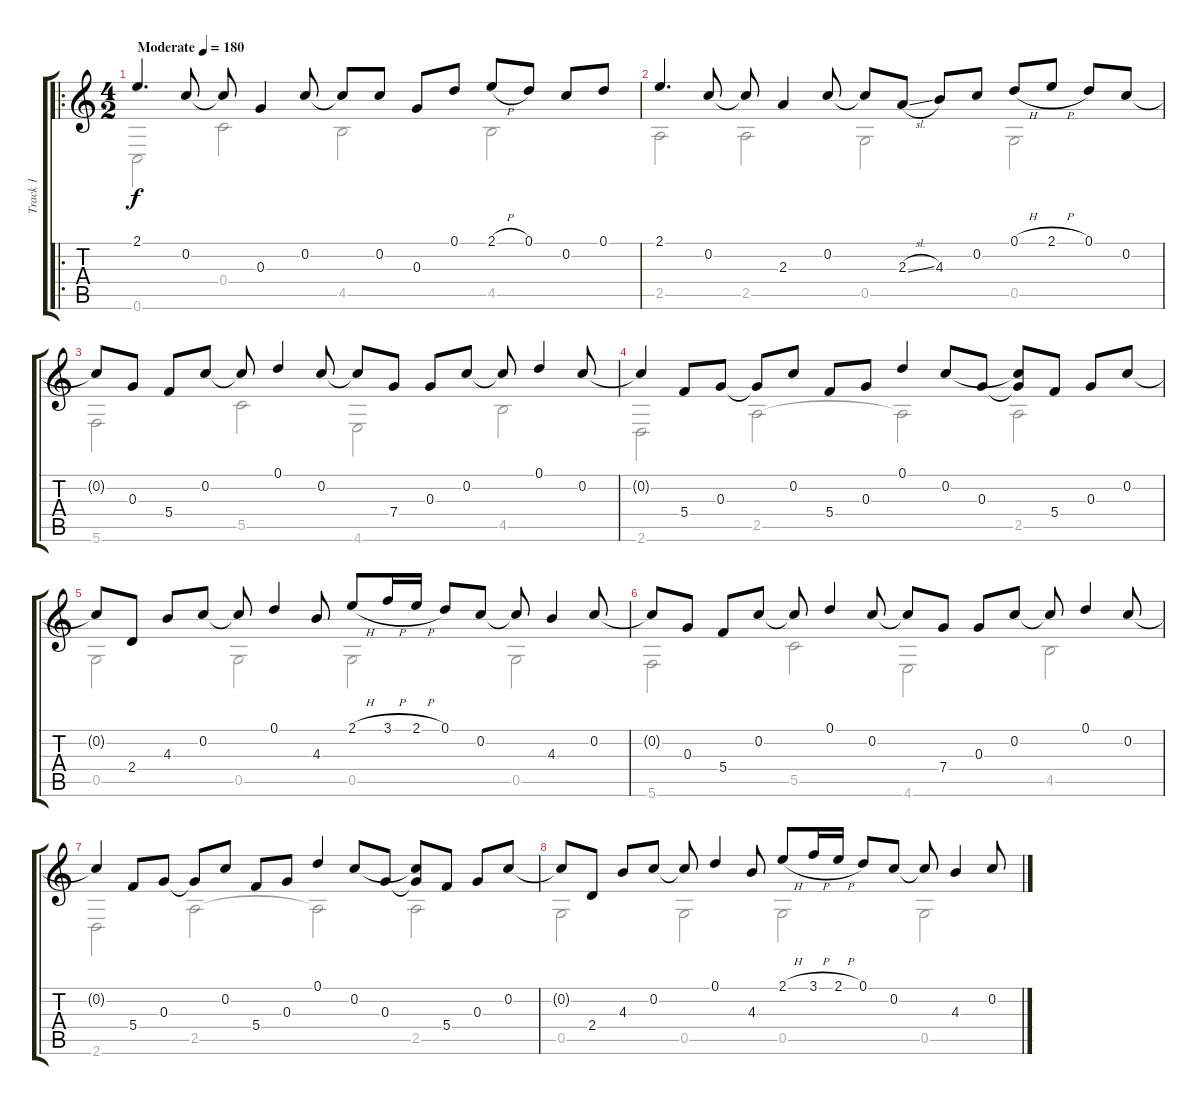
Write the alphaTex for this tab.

\track ("Track 1" "Track 1") {instrument acousticguitarnylon}
\staff {score tabs}
\tuning (D4 C4 G3 C3 G2 C2) {hide}
\voice
\ro
\ts (4 2)
\tempo (180 "Moderate")
\clef g2
\ks c
2.1.4{d dy f instrument acousticguitarnylon} 0.2.8 0.2{t}.8 0.3.4 0.2.8 0.2{t}.8 0.2.8 0.3.8 0.1.8 2.1{h}.8 0.1.8 0.2.8 0.1.8 |
2.1.4{d} 0.2.8 0.2{t}.8 2.3.4 0.2.8 0.2{t}.8 2.3{sl}.8 4.3.8 0.2.8 0.1{h}.8 2.1{h}.8 0.1.8 0.2.8 |
0.2{t}.8 0.3.8 5.4.8 0.2.8 0.2{t}.8 0.1.4 0.2.8 0.2{t}.8 7.4.8 0.3.8 0.2.8 0.2{t}.8 0.1.4 0.2.8 |
0.2{t}.4 5.4.8 0.3.8 0.3{t}.8 0.2.8 5.4.8 0.3.8 0.1.4 0.2.8 0.3.8 (0.2{t} 0.3{t}).8 5.4.8 0.3.8 0.2.8 |
0.2{t}.8 2.4.8 4.3.8 0.2.8 0.2{t}.8 0.1.4 4.3.8 2.1{h}.8 3.1{h}.16 2.1{h}.16 0.1.8 0.2.8 0.2{t}.8 4.3.4 0.2.8 |
0.2{t}.8 0.3.8 5.4.8 0.2.8 0.2{t}.8 0.1.4 0.2.8 0.2{t}.8 7.4.8 0.3.8 0.2.8 0.2{t}.8 0.1.4 0.2.8 |
0.2{t}.4 5.4.8 0.3.8 0.3{t}.8 0.2.8 5.4.8 0.3.8 0.1.4 0.2.8 0.3.8 (0.2{t} 0.3{t}).8 5.4.8 0.3.8 0.2.8 |
0.2{t}.8 2.4.8 4.3.8 0.2.8 0.2{t}.8 0.1.4 4.3.8 2.1{h}.8 3.1{h}.16 2.1{h}.16 0.1.8 0.2.8 0.2{t}.8 4.3.4 0.2.8
\voice
\clef g2
\ottava regular
\simile none
\ks c
0.6.2{dy f} 0.4.2 4.5.2 4.5.2 |
2.5.2 2.5.2 0.5.2 0.5.2 |
5.6.2 5.5.2 4.6.2 4.5.2 |
2.6.2 2.5.2 2.5{t}.2 2.5.2 |
0.5.2 0.5.2 0.5.2 0.5.2 |
5.6.2 5.5.2 4.6.2 4.5.2 |
2.6.2 2.5.2 2.5{t}.2 2.5.2 |
0.5.2 0.5.2 0.5.2 0.5.2
